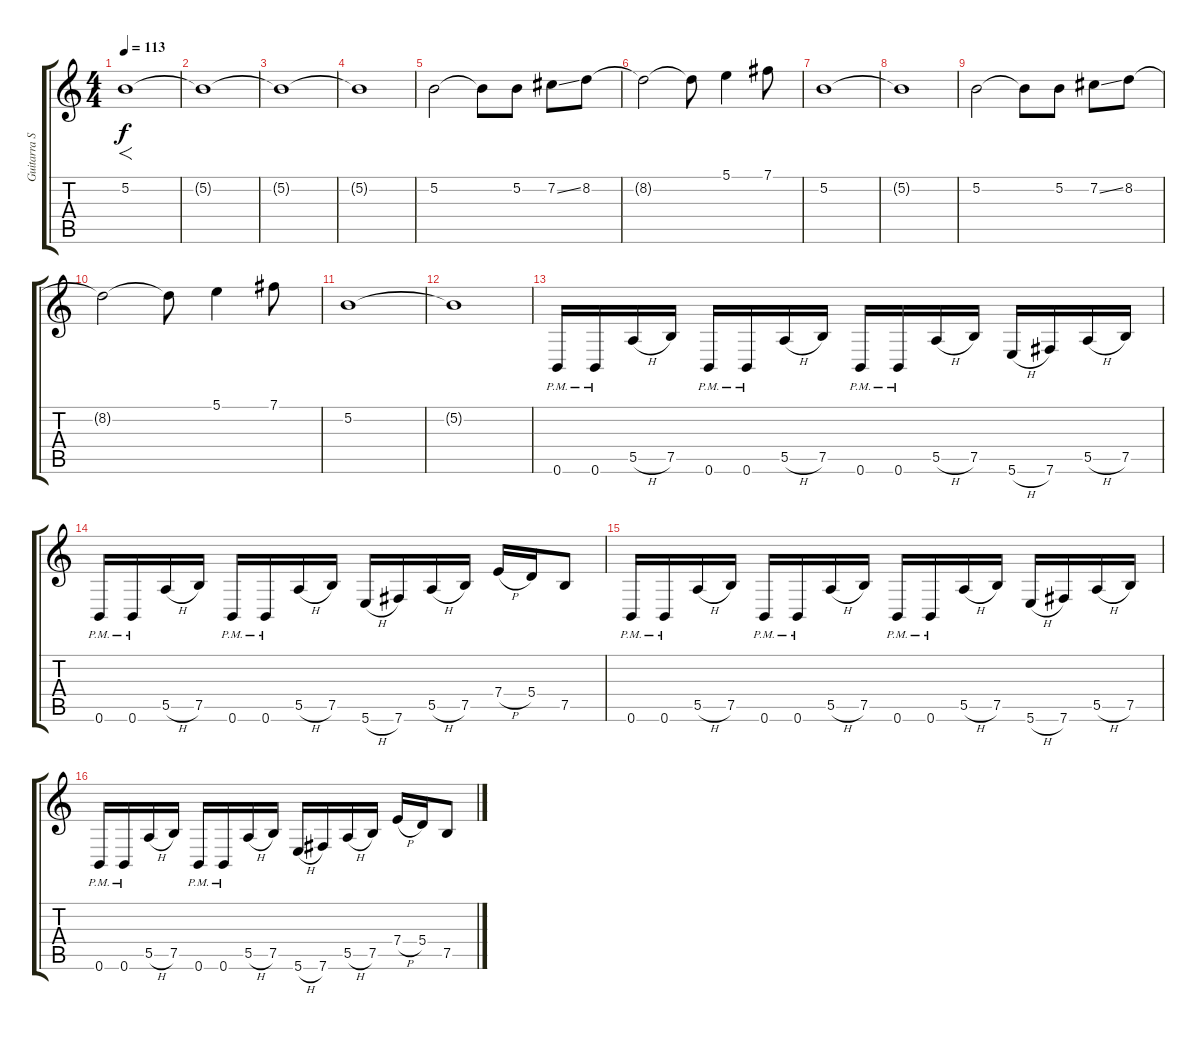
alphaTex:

\track ("Guitarra Solista" "Guitarra S") {instrument distortionguitar}
\staff {score tabs}
\tuning (B3 Gb3 D3 A2 E2 B1) {hide}
\ts (4 4)
\tempo 113
\clef g2
\ks c
5.2.1{f dy f volume 16 instrument distortionguitar} |
5.2{t}.1 |
5.2{t}.1 |
5.2{t}.1 |
5.2.2 5.2{t}.8 5.2.8 7.2{ss}.8 8.2.8 |
8.2{t}.2 8.2{t}.8 5.1.4 7.1.8 |
5.2.1 |
5.2{t}.1 |
5.2.2 5.2{t}.8 5.2.8 7.2{ss}.8 8.2.8 |
8.2{t}.2 8.2{t}.8 5.1.4 7.1.8 |
5.2.1 |
5.2{t}.1 |
0.6{pm}.16{volume 12} 0.6{pm}.16 5.5{h}.16 7.5.16 0.6{pm}.16 0.6{pm}.16 5.5{h}.16 7.5.16 0.6{pm}.16 0.6{pm}.16 5.5{h}.16 7.5.16 5.6{h}.16 7.6.16 5.5{h}.16 7.5.16 |
0.6{pm}.16 0.6{pm}.16 5.5{h}.16 7.5.16 0.6{pm}.16 0.6{pm}.16 5.5{h}.16 7.5.16 5.6{h}.16 7.6.16 5.5{h}.16 7.5.16 7.4{h}.16 5.4.16 7.5.8 |
0.6{pm}.16 0.6{pm}.16 5.5{h}.16 7.5.16 0.6{pm}.16 0.6{pm}.16 5.5{h}.16 7.5.16 0.6{pm}.16 0.6{pm}.16 5.5{h}.16 7.5.16 5.6{h}.16 7.6.16 5.5{h}.16 7.5.16 |
0.6{pm}.16 0.6{pm}.16 5.5{h}.16 7.5.16 0.6{pm}.16 0.6{pm}.16 5.5{h}.16 7.5.16 5.6{h}.16 7.6.16 5.5{h}.16 7.5.16 7.4{h}.16 5.4.16 7.5.8
